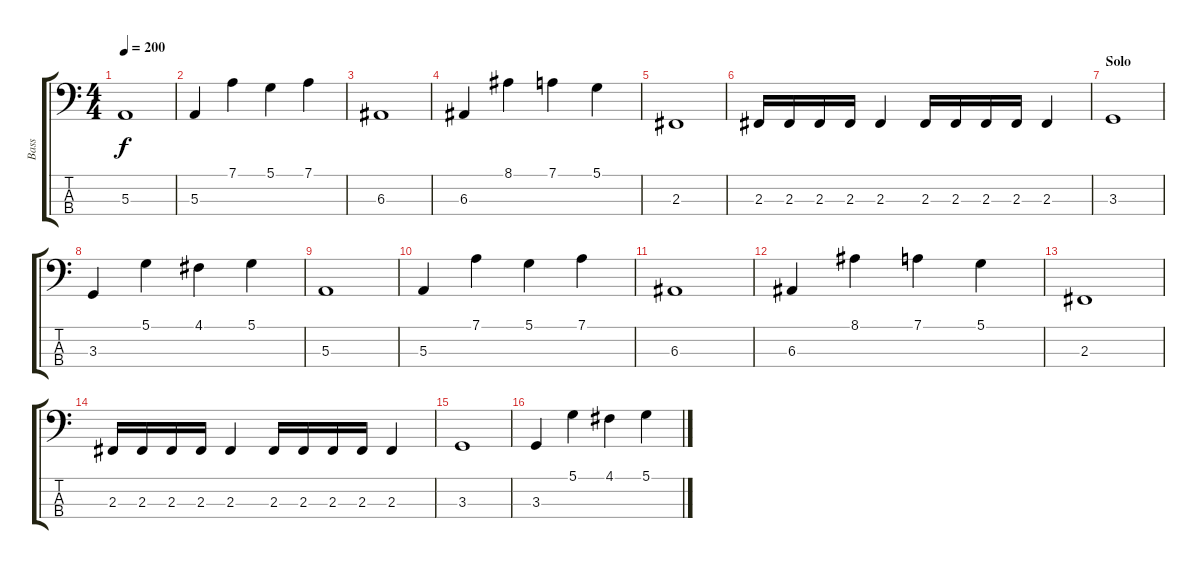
\track ("Bass" "Bass") {instrument electricbassfinger}
\staff {score tabs}
\tuning (D2 A1 E1 B0) {hide}
\ts (4 4)
\tempo 200
\clef f4
\ks c
5.3.1{dy f} |
5.3.4 7.1.4 5.1.4 7.1.4 |
6.3.1 |
6.3.4 8.1.4 7.1.4 5.1.4 |
2.3.1 |
2.3.16 2.3.16 2.3.16 2.3.16 2.3.4 2.3.16 2.3.16 2.3.16 2.3.16 2.3.4 |
\section ("" "Solo")
3.3.1 |
3.3.4 5.1.4 4.1.4 5.1.4 |
5.3.1 |
5.3.4 7.1.4 5.1.4 7.1.4 |
6.3.1 |
6.3.4 8.1.4 7.1.4 5.1.4 |
2.3.1 |
2.3.16 2.3.16 2.3.16 2.3.16 2.3.4 2.3.16 2.3.16 2.3.16 2.3.16 2.3.4 |
3.3.1 |
3.3.4 5.1.4 4.1.4 5.1.4
